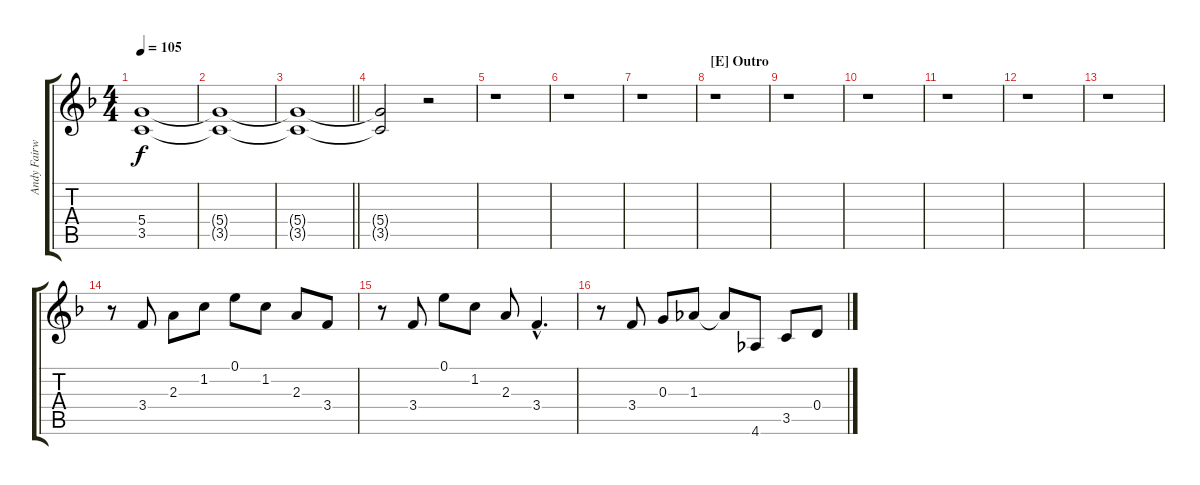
\track ("Andy Fairweather Low Guitar II" "Andy Fairw") {instrument distortionguitar}
\staff {score tabs}
\tuning (E4 B3 G3 D3 A2 E2) {hide}
\ts (4 4)
\tempo 105
\clef g2
\ks f
(5.4{t} 3.5{t}).1{dy f} |
(5.4{t} 3.5{t}).1 |
\barLineRight lightlight
(5.4{t} 3.5{t}).1 |
(5.4{t} 3.5{t}).2 r.2 |
r.1 |
r.1 |
r.1 |
\section ("" "[E] Outro")
r.1 |
r.1 |
r.1 |
r.1 |
r.1 |
r.1 |
r.8 3.4.8 2.3.8 1.2.8 0.1.8 1.2.8 2.3.8 3.4.8 |
r.8 3.4.8 0.1.8 1.2.8 2.3.8 3.4{hac}.4{d} |
r.8 3.4.8 0.3.8 1.3.8 1.3{t}.8 4.6.8 3.5.8 0.4.8
